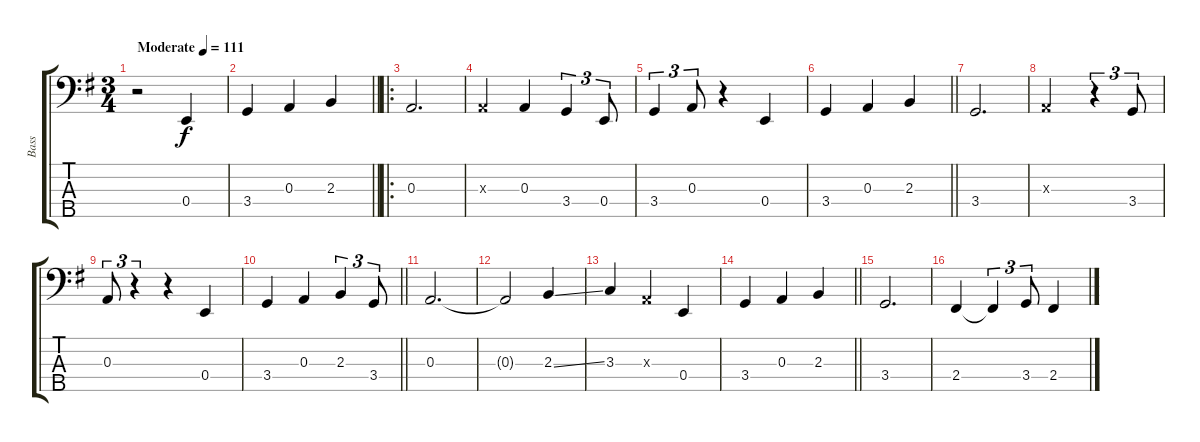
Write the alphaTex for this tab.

\track ("Bass" "Bass") {instrument electricbassfinger}
\staff {score tabs}
\tuning (G2 D2 A1 E1 B0) {hide}
\ts (3 4)
\tempo (111 "Moderate")
\clef f4
\ks eminor
r.2{dy f instrument electricbassfinger} 0.4.4 |
\barLineRight lightlight
3.4.4 0.3.4 2.3.4 |
\ro
0.3.2{d} |
0.3{x}.4 0.3.4 3.4.4{tu (3 2)} 0.4.8{tu (3 2)} |
3.4.4{tu (3 2)} 0.3.8{tu (3 2)} r.4 0.4.4 |
\barLineRight lightlight
3.4.4 0.3.4 2.3.4 |
3.4.2{d} |
0.3{x}.2 r.4{tu (3 2)} 3.4.8{tu (3 2)} |
0.3.8{tu (3 2)} r.4{tu (3 2)} r.4 0.4.4 |
\barLineRight lightlight
3.4.4 0.3.4 2.3.4{tu (3 2)} 3.4.8{tu (3 2)} |
0.3.2{d} |
0.3{t}.2 2.3{ss}.4 |
3.3.4 0.3{x}.4 0.4.4 |
\barLineRight lightlight
3.4.4 0.3.4 2.3.4 |
3.4.2{d} |
2.4.4 2.4{t}.4{tu (3 2)} 3.4.8{tu (3 2)} 2.4.4
